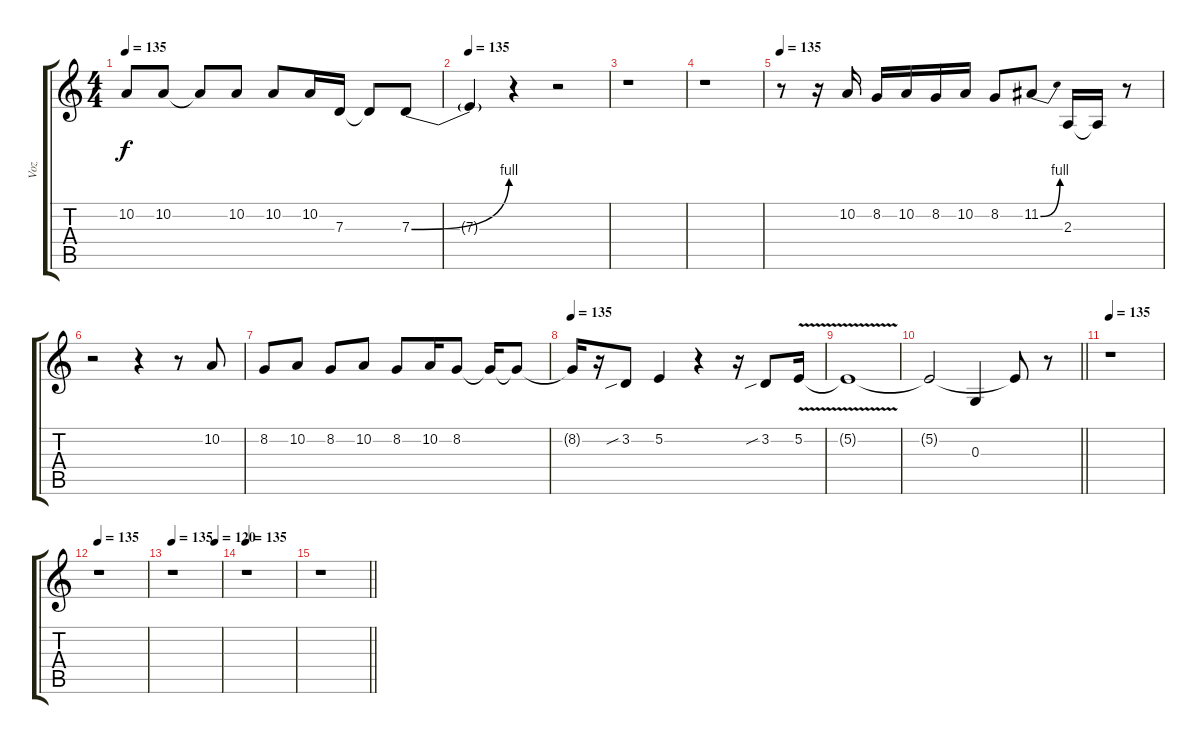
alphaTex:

\track ("Voz" "Voz") {instrument choiraahs}
\staff {score tabs}
\tuning (E4 B3 G3 D3 A2 E2) {hide}
\ts (4 4)
\tempo 135
\clef g2
\ks c
10.2.8{dy f} 10.2.8 10.2{t}.8 10.2.8 10.2.8 10.2.16 7.3.16 7.3{t}.8 7.3{be (bend 0 0 60 4)}.8 |
\tempo 135
7.3{t}.4 r.4 r.2 |
r.1 |
r.1 |
\tempo 135
r.8 r.16 10.2.16 8.2.16 10.2.16 8.2.16 10.2.16 8.2.8 11.2{be (bend 0 0 60 4)}.8 2.3.16 2.3{t}.16 r.8 |
r.2 r.4 r.8 10.2.8 |
8.2.8 10.2.8 8.2.8 10.2.8 8.2.8 10.2.16 8.2.8 8.2{t}.16 8.2{t}.8 |
\tempo 135
8.2{t}.16 r.16 3.2{sib}.8 5.2.4 r.4 r.16 3.2{sib}.8 5.2{v}.16 |
5.2{t}.1 |
\barLineRight lightlight
5.2{t}.2 0.3.4 5.2{t}.8 r.8 |
\tempo 135
r.1 |
\tempo 135
r.1 |
\tempo (120 0.875)
\tempo 135
r.1 |
\tempo 135
r.1 |
\barLineRight lightlight
r.1
